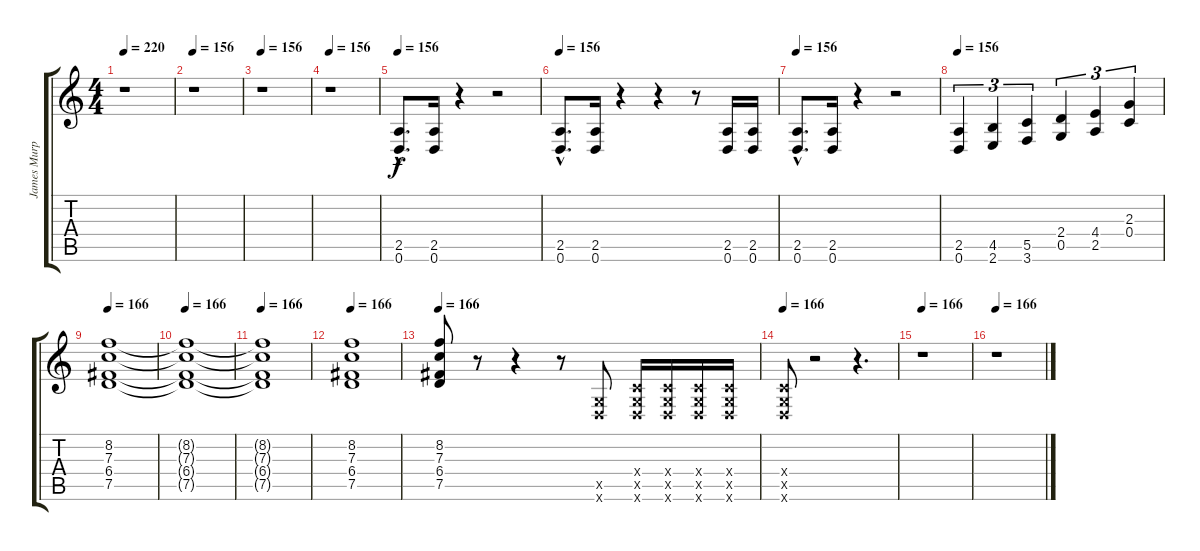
\track ("James Murphy" "James Murp") {instrument distortionguitar}
\staff {score tabs}
\tuning (D4 A3 F3 C3 G2 D2) {hide}
\ts (4 4)
\tempo 220
\tempo 156
\tempo 220
\clef g2
\ks c
r.1{dy f instrument distortionguitar} |
\tempo 156
r.1 |
\tempo 156
r.1 |
\tempo 156
r.1 |
\tempo 156
(2.5{hac} 0.6{hac}).8{d} (2.5 0.6).16 r.4 r.2 |
\tempo 156
(2.5{hac} 0.6{hac}).8{d} (2.5 0.6).16 r.4 r.4 r.8 (2.5 0.6).16 (2.5 0.6).16 |
\tempo 156
(2.5{hac} 0.6{hac}).8{d} (2.5 0.6).16 r.4 r.2 |
\tempo 156
(2.5 0.6).4{tu (3 2)} (4.5 2.6).4{tu (3 2)} (5.5 3.6).4{tu (3 2)} (2.4 0.5).4{tu (3 2)} (4.4 2.5).4{tu (3 2)} (2.3 0.4).4{tu (3 2)} |
\tempo 166
(8.2 7.3 6.4 7.5).1 |
\tempo 166
(8.2{t} 7.3{t} 6.4{t} 7.5{t}).1 |
\tempo 166
(8.2{t} 7.3{t} 6.4{t} 7.5{t}).1 |
\tempo 166
(8.2 7.3 6.4 7.5).1 |
\tempo 166
(8.2 7.3 6.4 7.5).8 r.8 r.4 r.8 (0.5{x} 0.6{x}).8 (0.4{x} 0.5{x} 0.6{x}).16 (0.4{x} 0.5{x} 0.6{x}).16 (0.4{x} 0.5{x} 0.6{x}).16 (0.4{x} 0.5{x} 0.6{x}).16 |
\tempo 166
(0.4{x} 0.5{x} 0.6{x}).8 r.2 r.4{d} |
\tempo 166
r.1 |
\tempo 166
r.1
